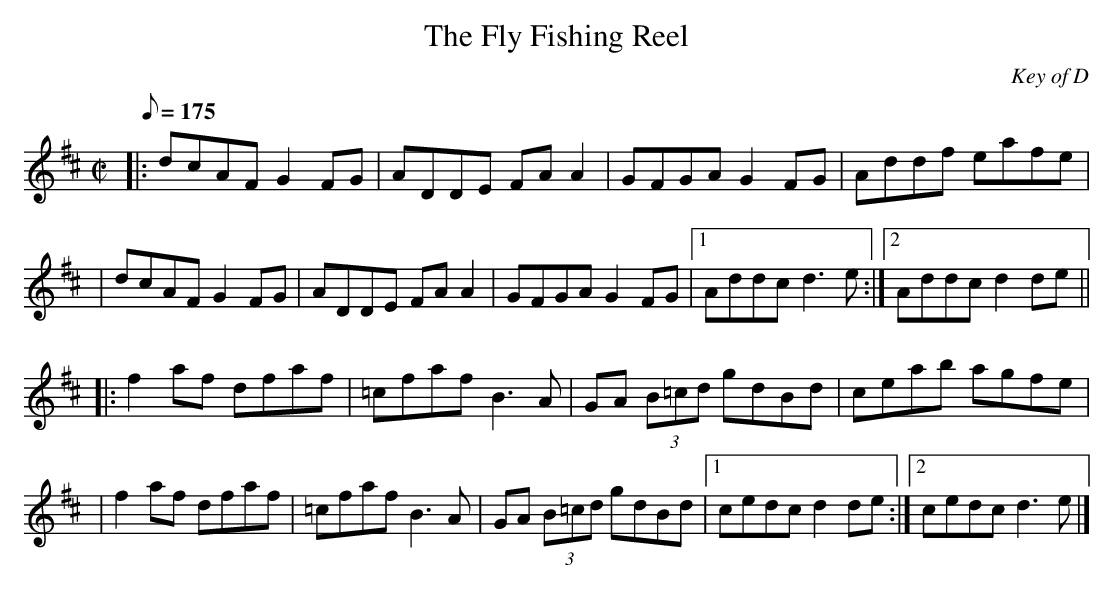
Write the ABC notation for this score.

X:1
T:Fly Fishing Reel, The
M:C|
L:1/8
Q:175
C:Key of D
K:D
|: dcAF G2FG | ADDE FAA2 | GFGA G2FG | Addf eafe |
|  dcAF G2FG | ADDE FAA2 | GFGA G2FG |1 Addc d3e :|2 Addc d2de ||
|: f2af dfaf | =cfaf B3A | GA (3B=cd gdBd | ceab agfe |
|  f2af dfaf | =cfaf B3A | GA (3B=cd gdBd |1 cedc d2de :|2 cedc d3e |]
